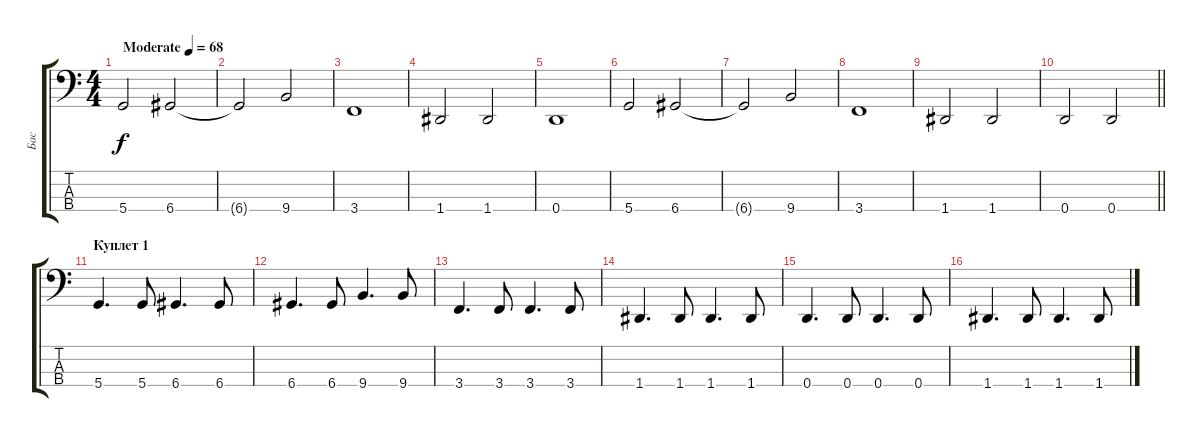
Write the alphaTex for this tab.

\track ("Бас" "Бас") {instrument electricbasspick}
\staff {score tabs}
\tuning (G2 D2 A1 D1) {hide}
\ts (4 4)
\tempo (68 "Moderate")
\clef f4
\ks c
5.4.2{dy f instrument electricbasspick} 6.4.2 |
6.4{t}.2 9.4.2 |
3.4.1 |
1.4.2 1.4.2 |
0.4.1 |
5.4.2 6.4.2 |
6.4{t}.2 9.4.2 |
3.4.1 |
1.4.2 1.4.2 |
\barLineRight lightlight
0.4.2 0.4.2 |
\section ("" "Куплет 1")
5.4.4{d} 5.4.8 6.4.4{d} 6.4.8 |
6.4.4{d} 6.4.8 9.4.4{d} 9.4.8 |
3.4.4{d} 3.4.8 3.4.4{d} 3.4.8 |
1.4.4{d} 1.4.8 1.4.4{d} 1.4.8 |
0.4.4{d} 0.4.8 0.4.4{d} 0.4.8 |
1.4.4{d} 1.4.8 1.4.4{d} 1.4.8
